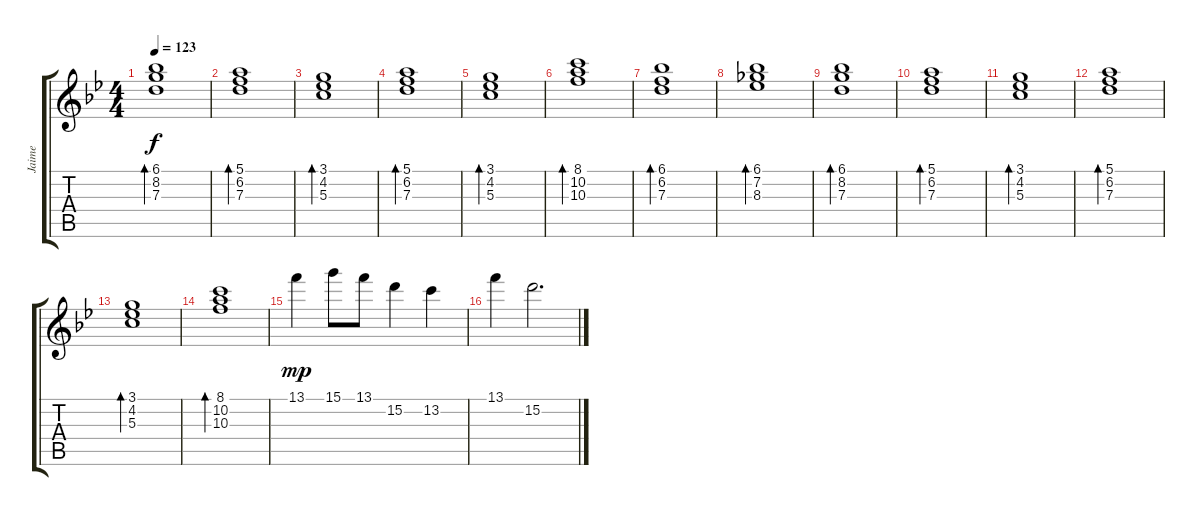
\track ("Jaime" "Jaime") {instrument overdrivenguitar}
\staff {score tabs}
\tuning (E4 B3 G3 D3 A2 E2) {hide}
\ts (4 4)
\tempo 123
\clef g2
\ks bb
(6.1 8.2 7.3).1{bd 480 dy f} |
(5.1 6.2 7.3).1{bd 480} |
(3.1 4.2 5.3).1{bd 480} |
(5.1 6.2 7.3).1{bd 480} |
(3.1 4.2 5.3).1{bd 480} |
(8.1 10.2 10.3).1{bd 480} |
(6.1 6.2 7.3).1{bd 480 instrument overdrivenguitar} |
(6.1 7.2 8.3).1{bd 480} |
(6.1 8.2 7.3).1{bd 480} |
(5.1 6.2 7.3).1{bd 480} |
(3.1 4.2 5.3).1{bd 480} |
(5.1 6.2 7.3).1{bd 480} |
(3.1 4.2 5.3).1{bd 480} |
(8.1 10.2 10.3).1{bd 480} |
13.1.4{dy mp} 15.1.8 13.1.8 15.2.4 13.2.4 |
13.1.4 15.2.2{d}
